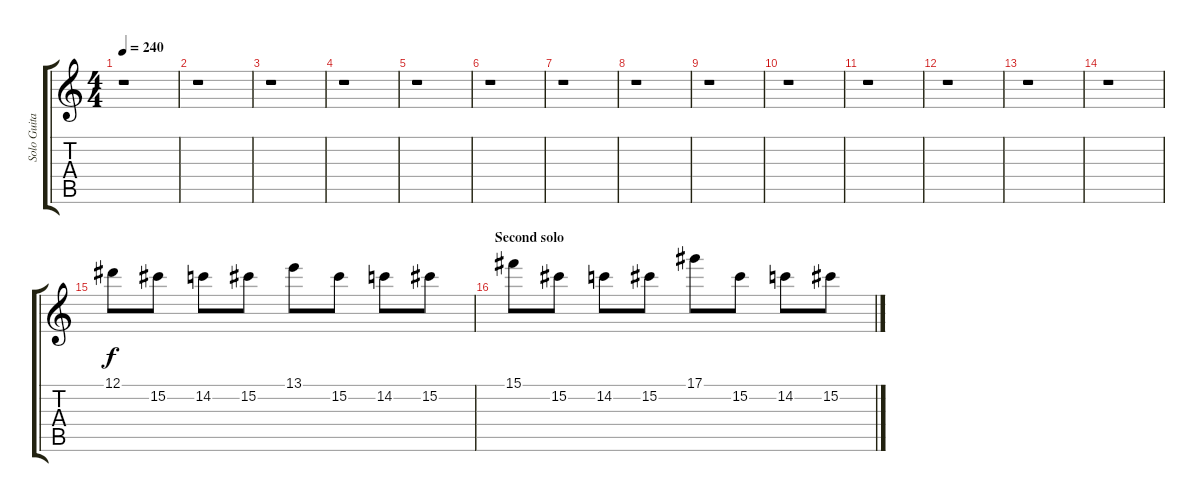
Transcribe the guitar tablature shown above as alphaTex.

\track ("Solo Guitar" "Solo Guita") {instrument distortionguitar}
\staff {score tabs}
\tuning (Eb4 Bb3 Gb3 Db3 Ab2 Eb2) {hide}
\ts (4 4)
\tempo 240
\clef g2
\ks c
r.1{dy f} |
r.1 |
r.1 |
r.1 |
r.1 |
r.1 |
r.1 |
r.1 |
r.1 |
r.1 |
r.1 |
r.1 |
r.1 |
r.1 |
12.1.8 15.2.8 14.2.8 15.2.8 13.1.8 15.2.8 14.2.8 15.2.8 |
\section ("" "Second solo")
15.1.8 15.2.8 14.2.8 15.2.8 17.1.8 15.2.8 14.2.8 15.2.8
